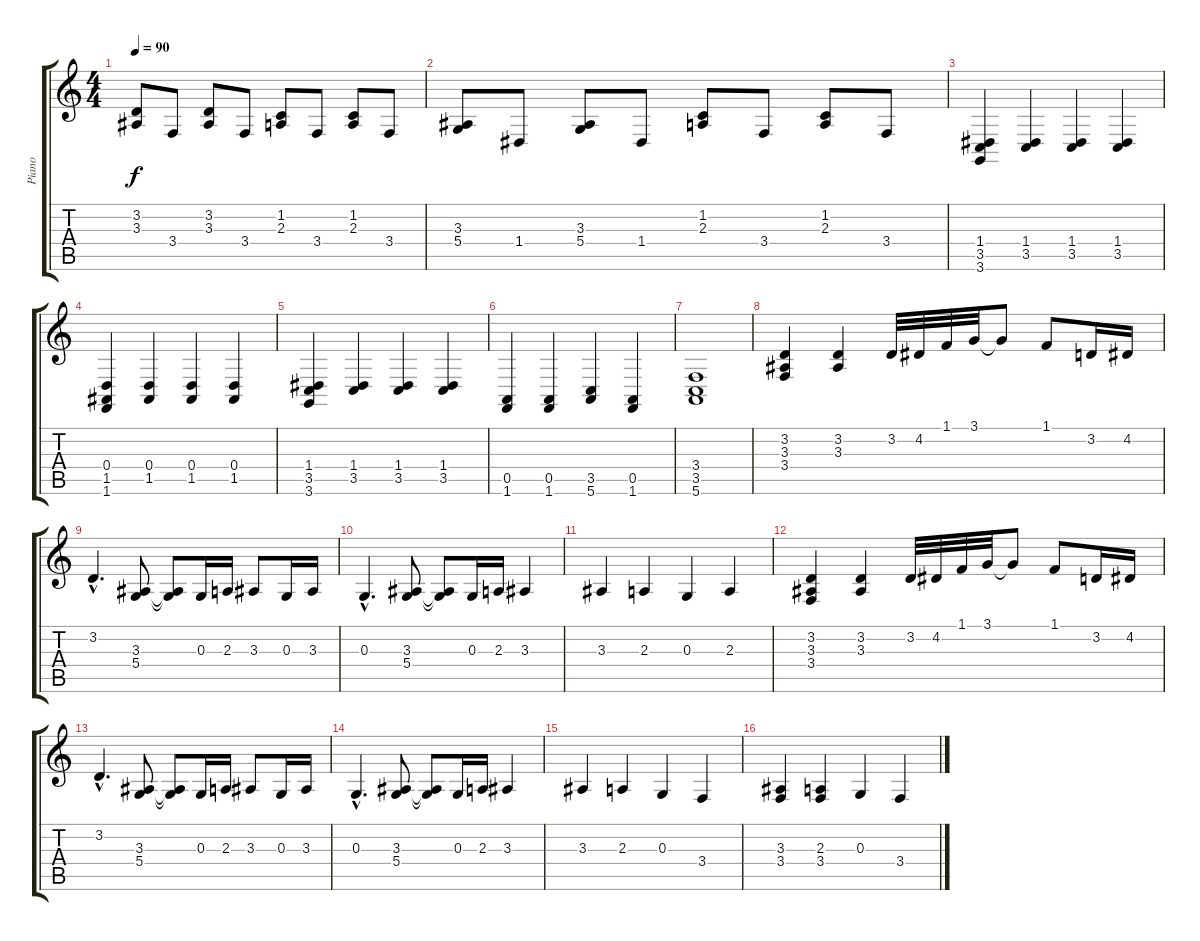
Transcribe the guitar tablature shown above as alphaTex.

\track ("Piano " "Piano ") {instrument brightacousticpiano}
\staff {score tabs}
\tuning (E4 B3 G3 D3 A2 E2) {hide}
\ts (4 4)
\tempo 90
\clef g2
\ks c
(3.2 3.3).8{dy f} 3.4.8 (3.2 3.3).8 3.4.8 (1.2 2.3).8 3.4.8 (1.2 2.3).8 3.4.8 |
(3.3 5.4).8 1.4.8 (3.3 5.4).8 1.4.8 (1.2 2.3).8 3.4.8 (1.2 2.3).8 3.4.8 |
(1.4 3.5 3.6).4 (1.4 3.5).4 (1.4 3.5).4 (1.4 3.5).4 |
(0.4 1.5 1.6).4 (0.4 1.5).4 (0.4 1.5).4 (0.4 1.5).4 |
(1.4 3.5 3.6).4 (1.4 3.5).4 (1.4 3.5).4 (1.4 3.5).4 |
(0.5 1.6).4 (0.5 1.6).4 (3.5 5.6).4 (0.5 1.6).4 |
(3.4 3.5 5.6).1 |
(3.2 3.3 3.4).4 (3.2 3.3).4 3.2.32 4.2.32 1.1.32 3.1.32 3.1{t}.8 1.1.8 3.2.16 4.2.16 |
3.2{hac}.4{d} (3.3 5.4).8 (3.3{t} 5.4{t}).8 0.3.16 2.3.16 3.3.8 0.3.16 3.3.16 |
0.3{hac}.4{d} (3.3 5.4).8 (3.3{t} 5.4{t}).8 0.3.16 2.3.16 3.3.4 |
3.3.4 2.3.4 0.3.4 2.3.4 |
(3.2 3.3 3.4).4 (3.2 3.3).4 3.2.32 4.2.32 1.1.32 3.1.32 3.1{t}.8 1.1.8 3.2.16 4.2.16 |
3.2{hac}.4{d} (3.3 5.4).8 (3.3{t} 5.4{t}).8 0.3.16 2.3.16 3.3.8 0.3.16 3.3.16 |
0.3{hac}.4{d} (3.3 5.4).8 (3.3{t} 5.4{t}).8 0.3.16 2.3.16 3.3.4 |
3.3.4{volume 16} 2.3.4 0.3.4 3.4.4 |
(3.3 3.4).4 (2.3 3.4).4 0.3.4 3.4.4
